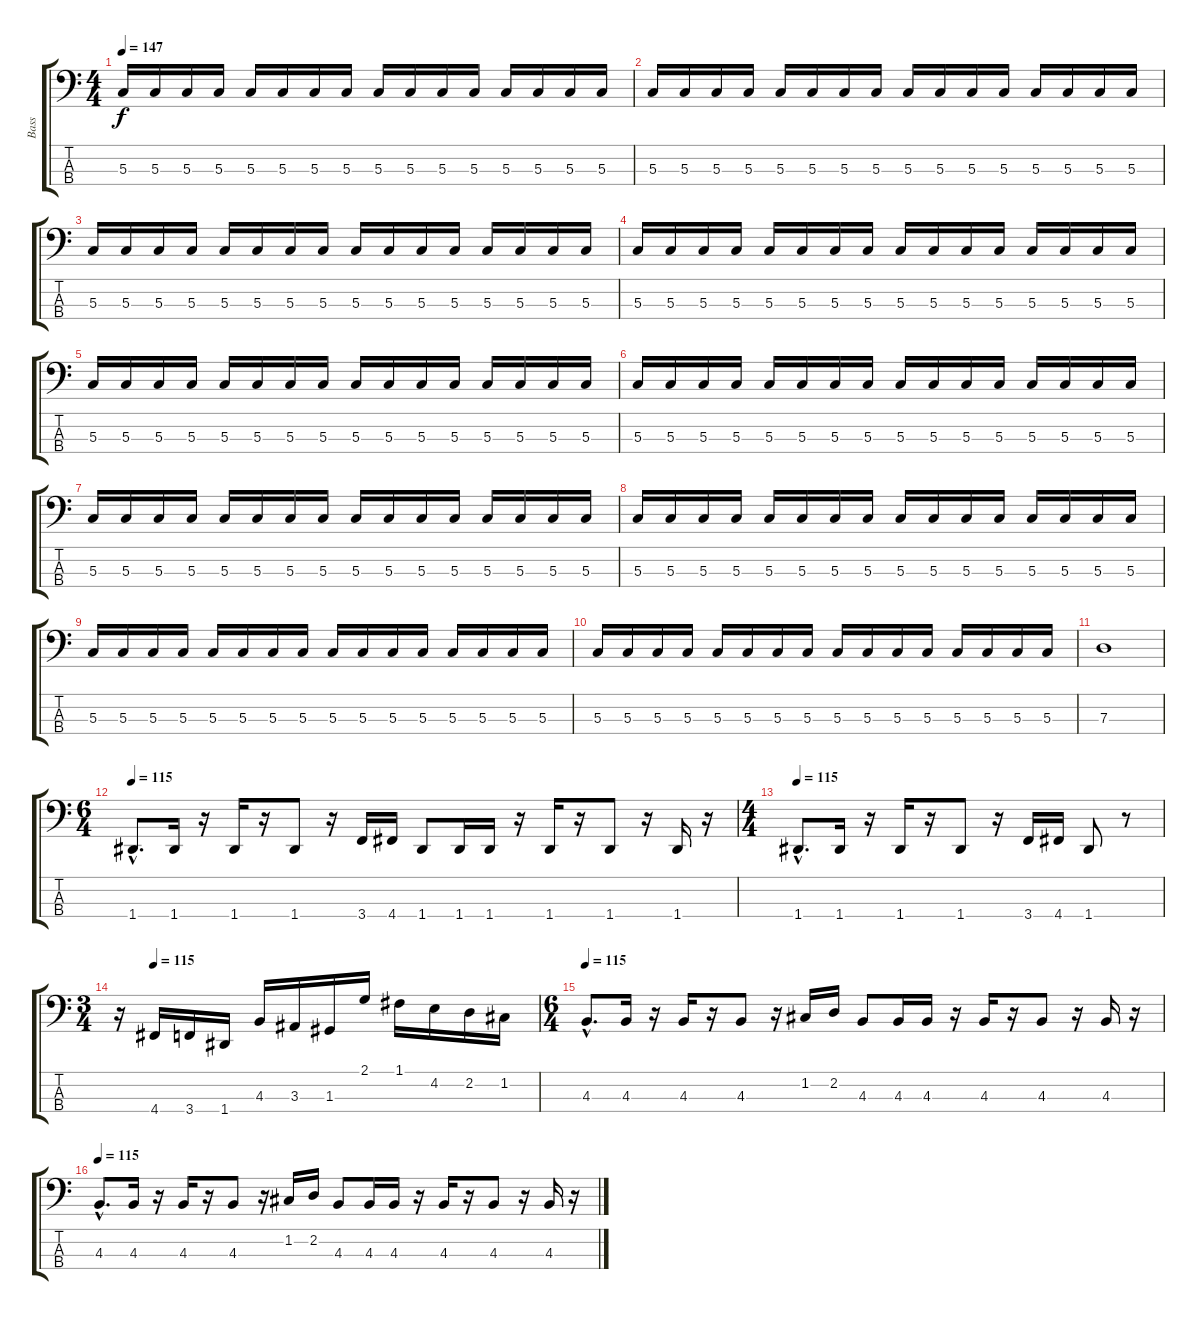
\track ("Bass" "Bass") {instrument electricbassfinger}
\staff {score tabs}
\tuning (F2 C2 G1 D1) {hide}
\ts (4 4)
\tempo 147
\clef f4
\ks c
5.3.16{dy f} 5.3.16 5.3.16 5.3.16 5.3.16 5.3.16 5.3.16 5.3.16 5.3.16 5.3.16 5.3.16 5.3.16 5.3.16 5.3.16 5.3.16 5.3.16 |
5.3.16 5.3.16 5.3.16 5.3.16 5.3.16 5.3.16 5.3.16 5.3.16 5.3.16 5.3.16 5.3.16 5.3.16 5.3.16 5.3.16 5.3.16 5.3.16 |
5.3.16 5.3.16 5.3.16 5.3.16 5.3.16 5.3.16 5.3.16 5.3.16 5.3.16 5.3.16 5.3.16 5.3.16 5.3.16 5.3.16 5.3.16 5.3.16 |
5.3.16 5.3.16 5.3.16 5.3.16 5.3.16 5.3.16 5.3.16 5.3.16 5.3.16 5.3.16 5.3.16 5.3.16 5.3.16 5.3.16 5.3.16 5.3.16 |
5.3.16 5.3.16 5.3.16 5.3.16 5.3.16 5.3.16 5.3.16 5.3.16 5.3.16 5.3.16 5.3.16 5.3.16 5.3.16 5.3.16 5.3.16 5.3.16 |
5.3.16 5.3.16 5.3.16 5.3.16 5.3.16 5.3.16 5.3.16 5.3.16 5.3.16 5.3.16 5.3.16 5.3.16 5.3.16 5.3.16 5.3.16 5.3.16 |
5.3.16 5.3.16 5.3.16 5.3.16 5.3.16 5.3.16 5.3.16 5.3.16 5.3.16 5.3.16 5.3.16 5.3.16 5.3.16 5.3.16 5.3.16 5.3.16 |
5.3.16 5.3.16 5.3.16 5.3.16 5.3.16 5.3.16 5.3.16 5.3.16 5.3.16 5.3.16 5.3.16 5.3.16 5.3.16 5.3.16 5.3.16 5.3.16 |
5.3.16 5.3.16 5.3.16 5.3.16 5.3.16 5.3.16 5.3.16 5.3.16 5.3.16 5.3.16 5.3.16 5.3.16 5.3.16 5.3.16 5.3.16 5.3.16 |
5.3.16 5.3.16 5.3.16 5.3.16 5.3.16 5.3.16 5.3.16 5.3.16 5.3.16 5.3.16 5.3.16 5.3.16 5.3.16 5.3.16 5.3.16 5.3.16 |
7.3.1 |
\ts (6 4)
\tempo 115
1.4{hac}.8{d} 1.4.16 r.16 1.4.16 r.16 1.4.8 r.16 3.4.16 4.4.16 1.4.8 1.4.16 1.4.16 r.16 1.4.16 r.16 1.4.8 r.16 1.4.16 r.16 |
\ts (4 4)
\tempo 115
1.4{hac}.8{d} 1.4.16 r.16 1.4.16 r.16 1.4.8 r.16 3.4.16 4.4.16 1.4.8 r.8 |
\ts (3 4)
\tempo (115 0.08333333333333333)
r.16 4.4.16 3.4.16 1.4.16 4.3.16 3.3.16 1.3.16 2.1.16 1.1.16 4.2.16 2.2.16 1.2.16 |
\ts (6 4)
\tempo 115
4.3{hac}.8{d} 4.3.16 r.16 4.3.16 r.16 4.3.8 r.16 1.2.16 2.2.16 4.3.8 4.3.16 4.3.16 r.16 4.3.16 r.16 4.3.8 r.16 4.3.16 r.16 |
\tempo 115
4.3{hac}.8{d} 4.3.16 r.16 4.3.16 r.16 4.3.8 r.16 1.2.16 2.2.16 4.3.8 4.3.16 4.3.16 r.16 4.3.16 r.16 4.3.8 r.16 4.3.16 r.16
